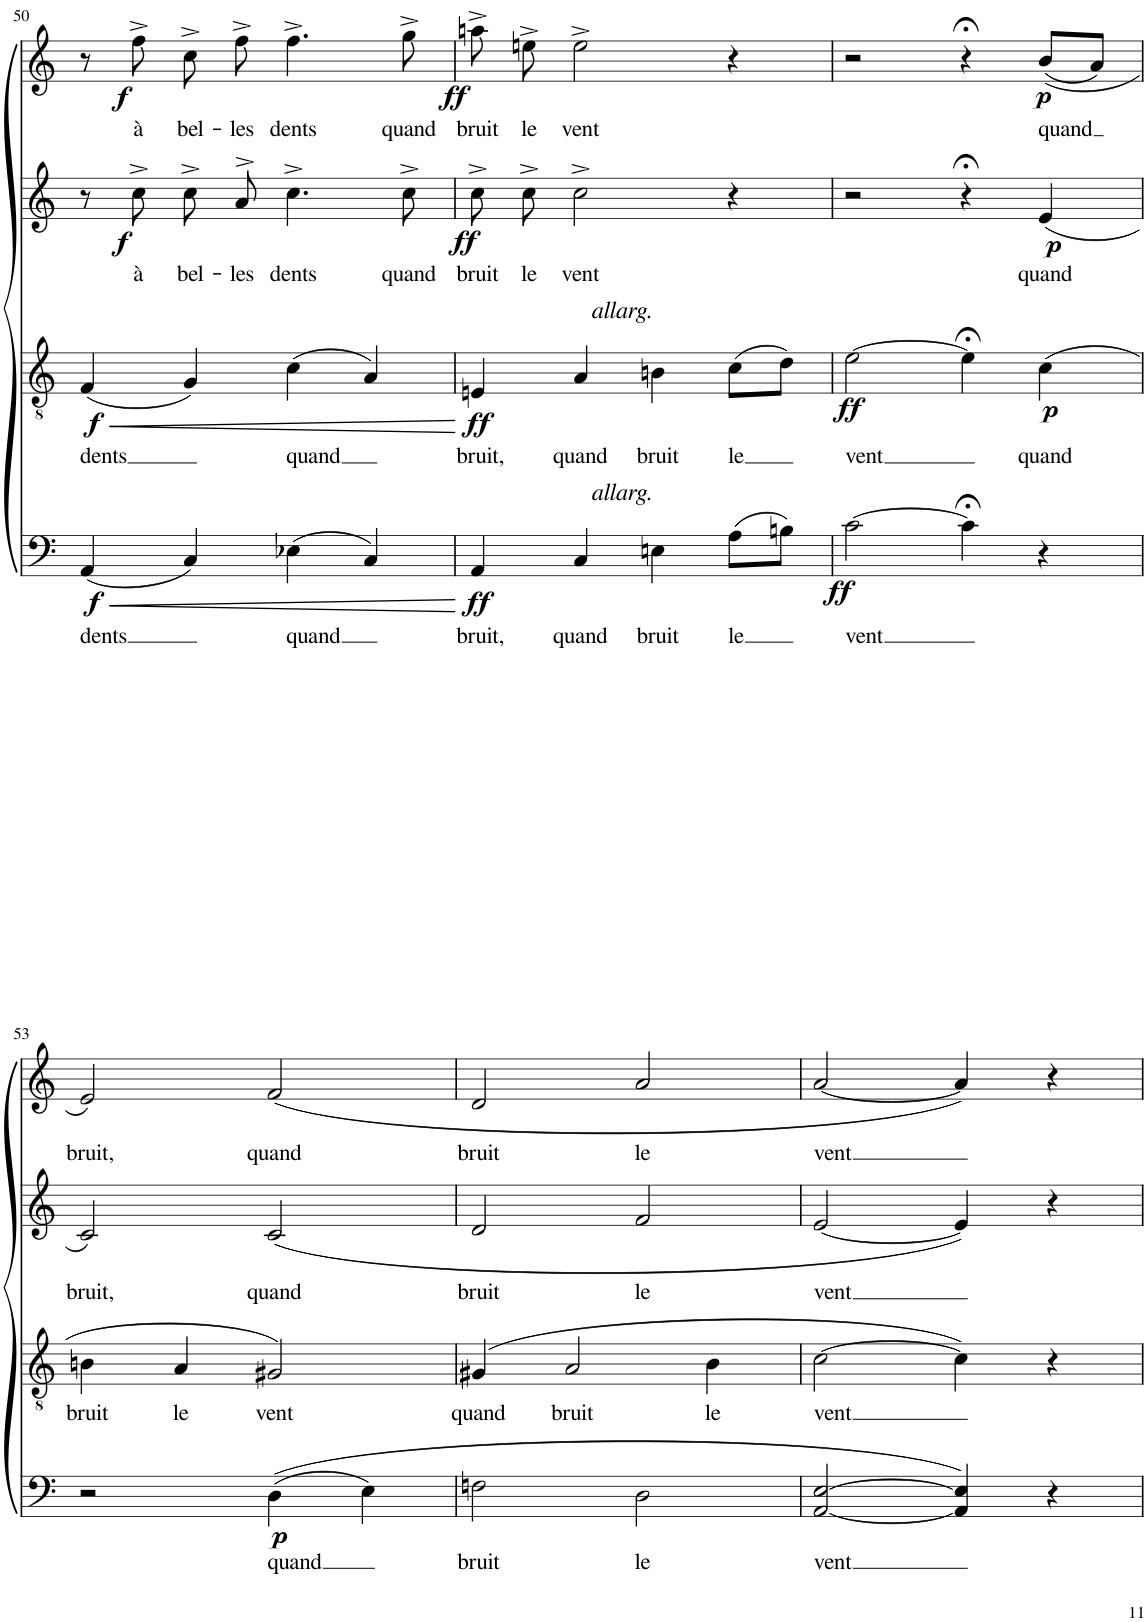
**kern	**text	**dynam	**kern	**text	**dynam	**kern	**text	**dynam	**kern	**text	**dynam
*part4	*part4	*part4	*part3	*part3	*part3	*part2	*part2	*part2	*part1	*part1	*part1
*staff4	*staff4	*staff4	*staff3	*staff3	*staff3	*staff2	*staff2	*staff2	*staff1	*staff1	*staff1
*I"Basse	*	*	*I"Ténor	*	*	*I"Alto	*	*	*I"Soprano	*	*
!!LO:PB:g=z
*clefF4	*	*	*clefGv2	*	*	*clefG2	*	*	*clefG2	*	*
*k[]	*	*	*k[]	*	*	*k[]	*	*	*k[]	*	*
*M4/4	*	*	*M4/4	*	*	*M4/4	*	*	*M4/4	*	*
*met(c)	*	*	*met(c)	*	*	*met(c)	*	*	*met(c)	*	*
=50	=50	=50	=50	=50	=50	=50	=50	=50	=50	=50	=50
!	!LO:LY:b	!LO:HP:b	!	!LO:LY:b	!LO:HP:b	!	!	!	!	!	!
!	!	!LO:DY:n=1:b	!	!	!LO:DY:n=1:b	!	!	!	!	!	!
(4AA/	dents	< f	(4F/	dents	< f	8r	.	.	8r	.	.
!	!	!	!	!	!	!	!LO:LY:b	!LO:DY:b	!	!LO:LY:b	!LO:DY:b
.	.	.	.	.	.	8cc^\	à	f	8ff^\	à	f
!	!	!	!	!	!	!	!LO:LY:b	!	!	!LO:LY:b	!
4C/)	.	.	4G/)	.	.	8cc^\L	bel-	.	8cc^\	bel-	.
!	!	!	!	!	!	!	!LO:LY:b	!	!	!LO:LY:b	!
.	.	.	.	.	.	8a^>\J	-les	.	8ff^\	-les	.
!	!LO:LY:b	!	!	!LO:LY:b	!	!	!LO:LY:b	!	!	!LO:LY:b	!
(4E-X\	quand	.	(4c\	quand	.	4.cc^\	dents	.	4.ff^\	dents	.
4C/)	.	.	4A/)	.	.	.	.	.	.	.	.
!	!	!	!	!	!	!	!LO:LY:b	!	!	!LO:LY:b	!
.	.	.	.	.	.	8cc^\	quand	.	8gg^\	quand	.
.	.	[	.	.	[	.	.	.	.	.	.
=51	=51	=51	=51	=51	=51	=51	=51	=51	=51	=51	=51
!	!LO:LY:b	!LO:DY:b	!	!LO:LY:b	!LO:DY:b	!	!LO:LY:b	!LO:DY:b	!	!LO:LY:b	!LO:DY:b
4AA/	bruit,	ff	4En/	bruit,	ff	8cc^\L	bruit	ff	8aan^\	bruit	ff
!	!	!	!	!	!	!	!LO:LY:b	!	!	!LO:LY:b	!
.	.	.	.	.	.	8cc^\J	le	.	8een^\	le	.
!	!	!	!LO:TX:a:i:t=allarg.	!	!	!	!	!	!	!	!
!LO:TX:a:i:t=allarg.	!	!	!	!	!	!	!	!	!	!	!
!	!LO:LY:b	!	!	!LO:LY:b	!	!	!LO:LY:b	!	!	!LO:LY:b	!
4C/	quand	.	4A/	quand	.	2cc^\	vent	.	2ee^\	vent	.
!	!LO:LY:b	!	!	!LO:LY:b	!	!	!	!	!	!	!
4En\	bruit	.	4Bn\	bruit	.	.	.	.	.	.	.
!	!LO:LY:b	!	!	!LO:LY:b	!	!	!	!	!	!	!
(8A\L	le	.	(8c\L	le	.	4r	.	.	4r	.	.
8Bn\J)	.	.	8d\J)	.	.	.	.	.	.	.	.
=52	=52	=52	=52	=52	=52	=52	=52	=52	=52	=52	=52
!	!LO:LY:b	!LO:DY:b	!	!LO:LY:b	!LO:DY:b	!	!	!	!	!	!
[2c\	vent	ff	[2e\	vent	ff	2r	.	.	2r	.	.
4c;<\]	.	.	4e;<\]	.	.	4r;<	.	.	4r;<	.	.
!	!	!	!	!LO:LY:b	!LO:DY:b	!	!LO:LY:b	!LO:DY:b	!	!LO:LY:b	!LO:DY:b
4r	.	.	(4c\	quand	p	(4e/	quand	p	((8b/L	quand	p
.	.	.	.	.	.	.	.	.	8a/J)	.	.
!!LO:LB:g=z
=53	=53	=53	=53	=53	=53	=53	=53	=53	=53	=53	=53
!	!	!	!	!LO:LY:b	!	!	!LO:LY:b	!	!	!LO:LY:b	!
2r	.	.	4Bn\	bruit	.	2c/)	bruit,	.	2e/)	bruit,	.
!	!	!	!	!LO:LY:b	!	!	!	!	!	!	!
.	.	.	4A/	le	.	.	.	.	.	.	.
!	!LO:LY:b	!LO:DY:b	!	!LO:LY:b	!	!	!LO:LY:b	!	!	!LO:LY:b	!
((4D\	quand	p	2G#X/)	vent	.	(2c/	quand	.	(2f/	quand	.
4E\)	.	.	.	.	.	.	.	.	.	.	.
=54	=54	=54	=54	=54	=54	=54	=54	=54	=54	=54	=54
!	!LO:LY:b	!	!	!LO:LY:b	!	!	!LO:LY:b	!	!	!LO:LY:b	!
2Fn\	bruit	.	(4G#X/	quand	.	2d/	bruit	.	2d/	bruit	.
!	!	!	!	!LO:LY:b	!	!	!	!	!	!	!
.	.	.	2A/	bruit	.	.	.	.	.	.	.
!	!LO:LY:b	!	!	!	!	!	!LO:LY:b	!	!	!LO:LY:b	!
2D\	le	.	.	.	.	2f/	le	.	2a/	le	.
!	!	!	!	!LO:LY:b	!	!	!	!	!	!	!
.	.	.	4B\	le	.	.	.	.	.	.	.
=55	=55	=55	=55	=55	=55	=55	=55	=55	=55	=55	=55
!	!LO:LY:b	!	!	!LO:LY:b	!	!	!LO:LY:b	!	!	!LO:LY:b	!
[2AA/ [2E/	vent	.	[2c\	vent	.	[2e/	vent	.	[2a/	vent	.
4AA/] 4E/])	.	.	4c\])	.	.	4e/])	.	.	4a/])	.	.
4r	.	.	4r	.	.	4r	.	.	4r	.	.
=	=	=	=	=	=	=	=	=	=	=	=
*-	*-	*-	*-	*-	*-	*-	*-	*-	*-	*-	*-
